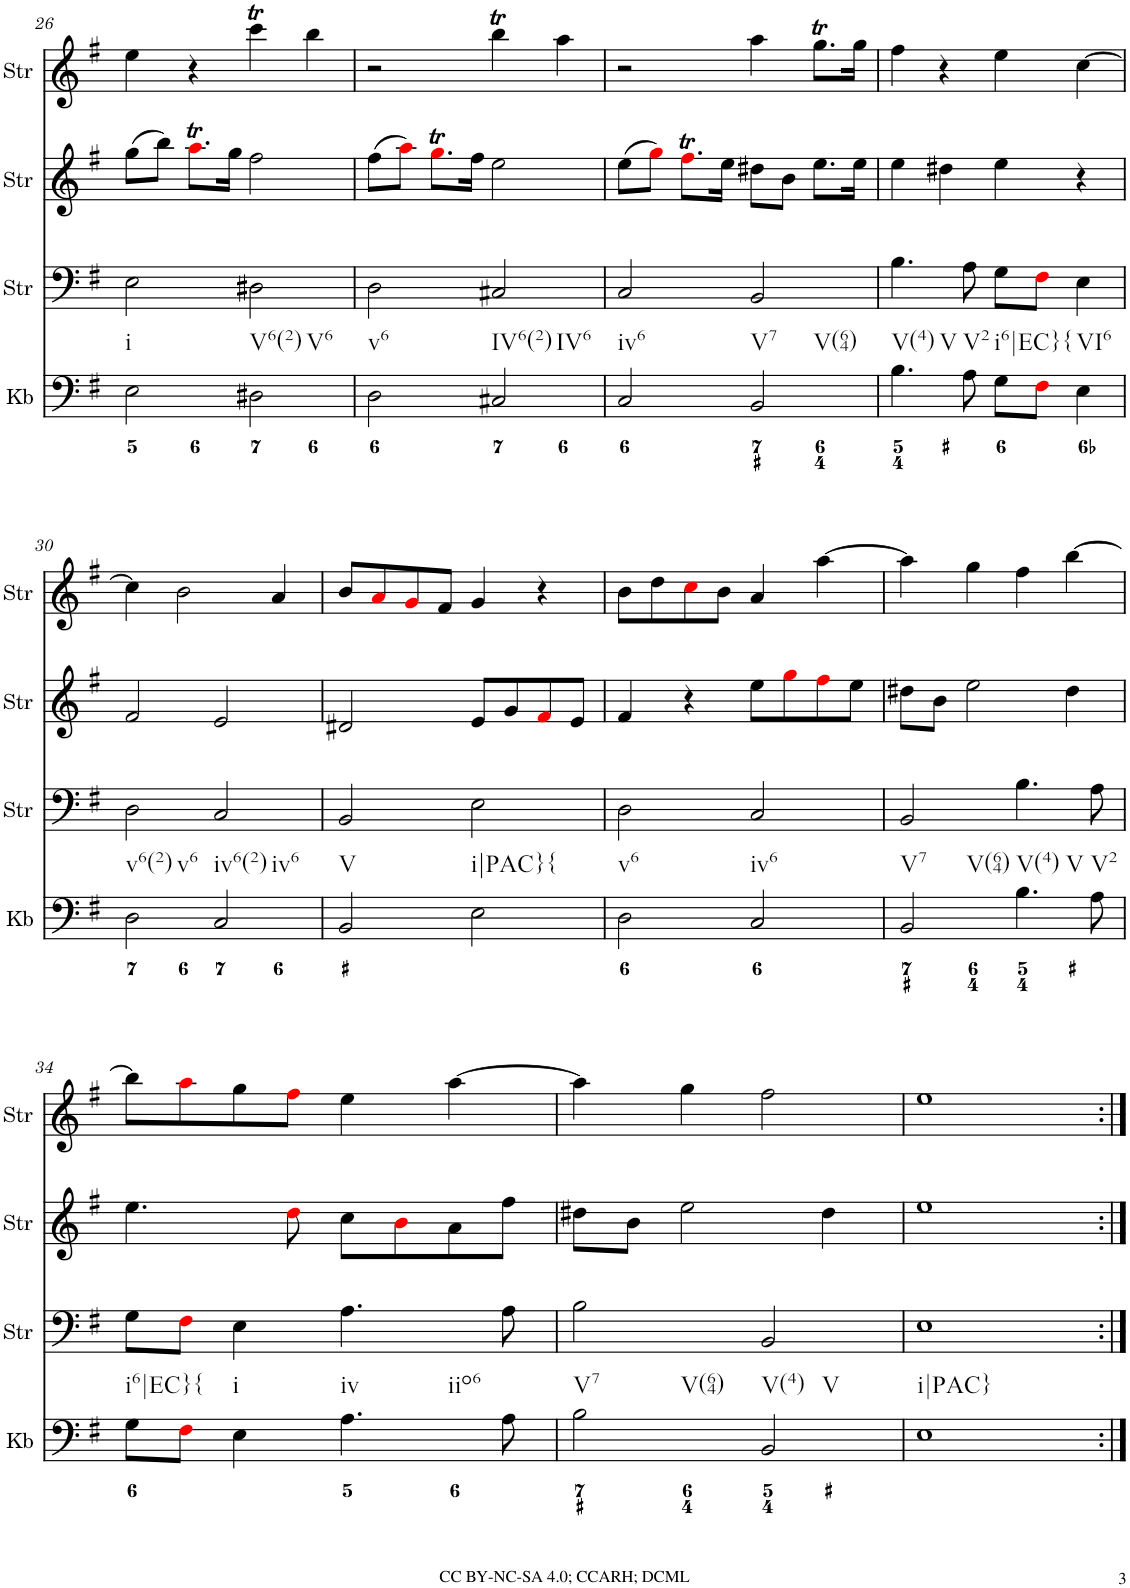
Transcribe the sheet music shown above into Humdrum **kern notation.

**kern	**kern	**kern	**kern
*part4	*part3	*part2	*part1
*staff4	*staff3	*staff2	*staff1
*I"Keyboard	*I"StringInstrument	*I"StringInstrument	*I"StringInstrument
*I'Kb	*I'Str	*I'Str	*I'Str
!!LO:PB:g=z
*clefF4	*clefF4	*clefG2	*clefG2
*k[f#]	*k[f#]	*k[f#]	*k[f#]
*M4/4	*M4/4	*M4/4	*M4/4
=26	=26	=26	=26
!LO:TX:b:t=i	!	!	!
2E\	2E\	(8gg\L	4ee\
.	.	8bb\J)	.
.	.	8.aaTi\L	4r
.	.	16gg\Jk	.
!LO:TX:b:t=V6(2)	!	!	!
!LO:TX:b:t=V6	!	!	!
2D#X\	2D#X\	2ff#\	4cccT\
.	.	.	4bb\
=27	=27	=27	=27
!LO:TX:b:t=v6	!	!	!
2D\	2D\	(8ff#\L	2r
.	.	8aai\J)	.
.	.	8.ggTi\L	.
.	.	16ff#\Jk	.
!LO:TX:b:t=IV6(2)	!	!	!
!LO:TX:b:t=IV6	!	!	!
2C#X/	2C#X/	2ee\	4bbt\
.	.	.	4aa\
=28	=28	=28	=28
!LO:TX:b:t=iv6	!	!	!
2C/	2C/	(8ee\L	2r
.	.	8ggi\J)	.
.	.	8.ff#ti\L	.
.	.	16ee\Jk	.
!LO:TX:b:t=V7	!	!	!
!LO:TX:b:t=V(64)	!	!	!
2BB/	2BB/	8dd#X\L	4aa\
.	.	8b\J	.
.	.	8.ee\L	8.ggT\L
.	.	16ee\Jk	16gg\Jk
=29	=29	=29	=29
!LO:TX:b:t=V(4)	!	!	!
!LO:TX:b:t=V	!	!	!
4.B\	4.B\	4ee\	4ff#\
.	.	4dd#X\	4r
!LO:TX:b:t=V2	!	!	!
8A\	8A\	.	.
!LO:TX:b:t=i6|EC}{	!	!	!
8G\L	8G\L	4ee\	4ee\
8F#i\J	8F#i\J	.	.
!LO:TX:b:t=VI6	!	!	!
4E\	4E\	4r	[4cc\
!!LO:LB:g=z
=30	=30	=30	=30
!LO:TX:b:t=v6(2)	!	!	!
!LO:TX:b:t=v6	!	!	!
2D\	2D\	2f#/	4cc\]
.	.	.	2b\
!LO:TX:b:t=iv6(2)	!	!	!
!LO:TX:b:t=iv6	!	!	!
2C/	2C/	2e/	.
.	.	.	4a/
=31	=31	=31	=31
!LO:TX:b:t=V	!	!	!
2BB/	2BB/	2d#X/	8b/L
.	.	.	8ai/
.	.	.	8gi/
.	.	.	8f#/J
!LO:TX:b:t=i|PAC}{	!	!	!
2E\	2E\	8e/L	4g/
.	.	8g/	.
.	.	8f#i/	4r
.	.	8e/J	.
=32	=32	=32	=32
!LO:TX:b:t=v6	!	!	!
2D\	2D\	4f#/	8b\L
.	.	.	8dd\
.	.	4r	8cci\
.	.	.	8b\J
!LO:TX:b:t=iv6	!	!	!
2C/	2C/	8ee\L	4a/
.	.	8ggi\	.
.	.	8ff#i\	[4aa\
.	.	8ee\J	.
=33	=33	=33	=33
!LO:TX:b:t=V7	!	!	!
!LO:TX:b:t=V(64)	!	!	!
2BB/	2BB/	8dd#X\L	4aa\]
.	.	8b\J	.
.	.	2ee\	4gg\
!LO:TX:b:t=V(4)	!	!	!
!LO:TX:b:t=V	!	!	!
4.B\	4.B\	.	4ff#\
.	.	4dd#\	[4bb\
!LO:TX:b:t=V2	!	!	!
8A\	8A\	.	.
!!LO:LB:g=z
=34	=34	=34	=34
!LO:TX:b:t=i6|EC}{	!	!	!
8G\L	8G\L	4.ee\	8bb\L]
8F#i\J	8F#i\J	.	8aai\
!LO:TX:b:t=i	!	!	!
4E\	4E\	.	8gg\
.	.	8ddi\	8ff#i\J
!LO:TX:b:t=iv	!	!	!
!LO:TX:b:t=iio6	!	!	!
4.A\	4.A\	8cc\L	4ee\
.	.	8bi\	.
.	.	8a\	[4aa\
8A\	8A\	8ff#\J	.
=35	=35	=35	=35
!LO:TX:b:t=V7	!	!	!
!LO:TX:b:t=V(64)	!	!	!
2B\	2B\	8dd#X\L	4aa\]
.	.	8b\J	.
.	.	2ee\	4gg\
!LO:TX:b:t=V(4)	!	!	!
!LO:TX:b:t=V	!	!	!
2BB/	2BB/	.	2ff#\
.	.	4dd#\	.
=36	=36	=36	=36
!LO:TX:b:t=i|PAC}	!	!	!
1E	1E	1ee	1ee
=:|!	=:|!	=:|!	=:|!
*-	*-	*-	*-
